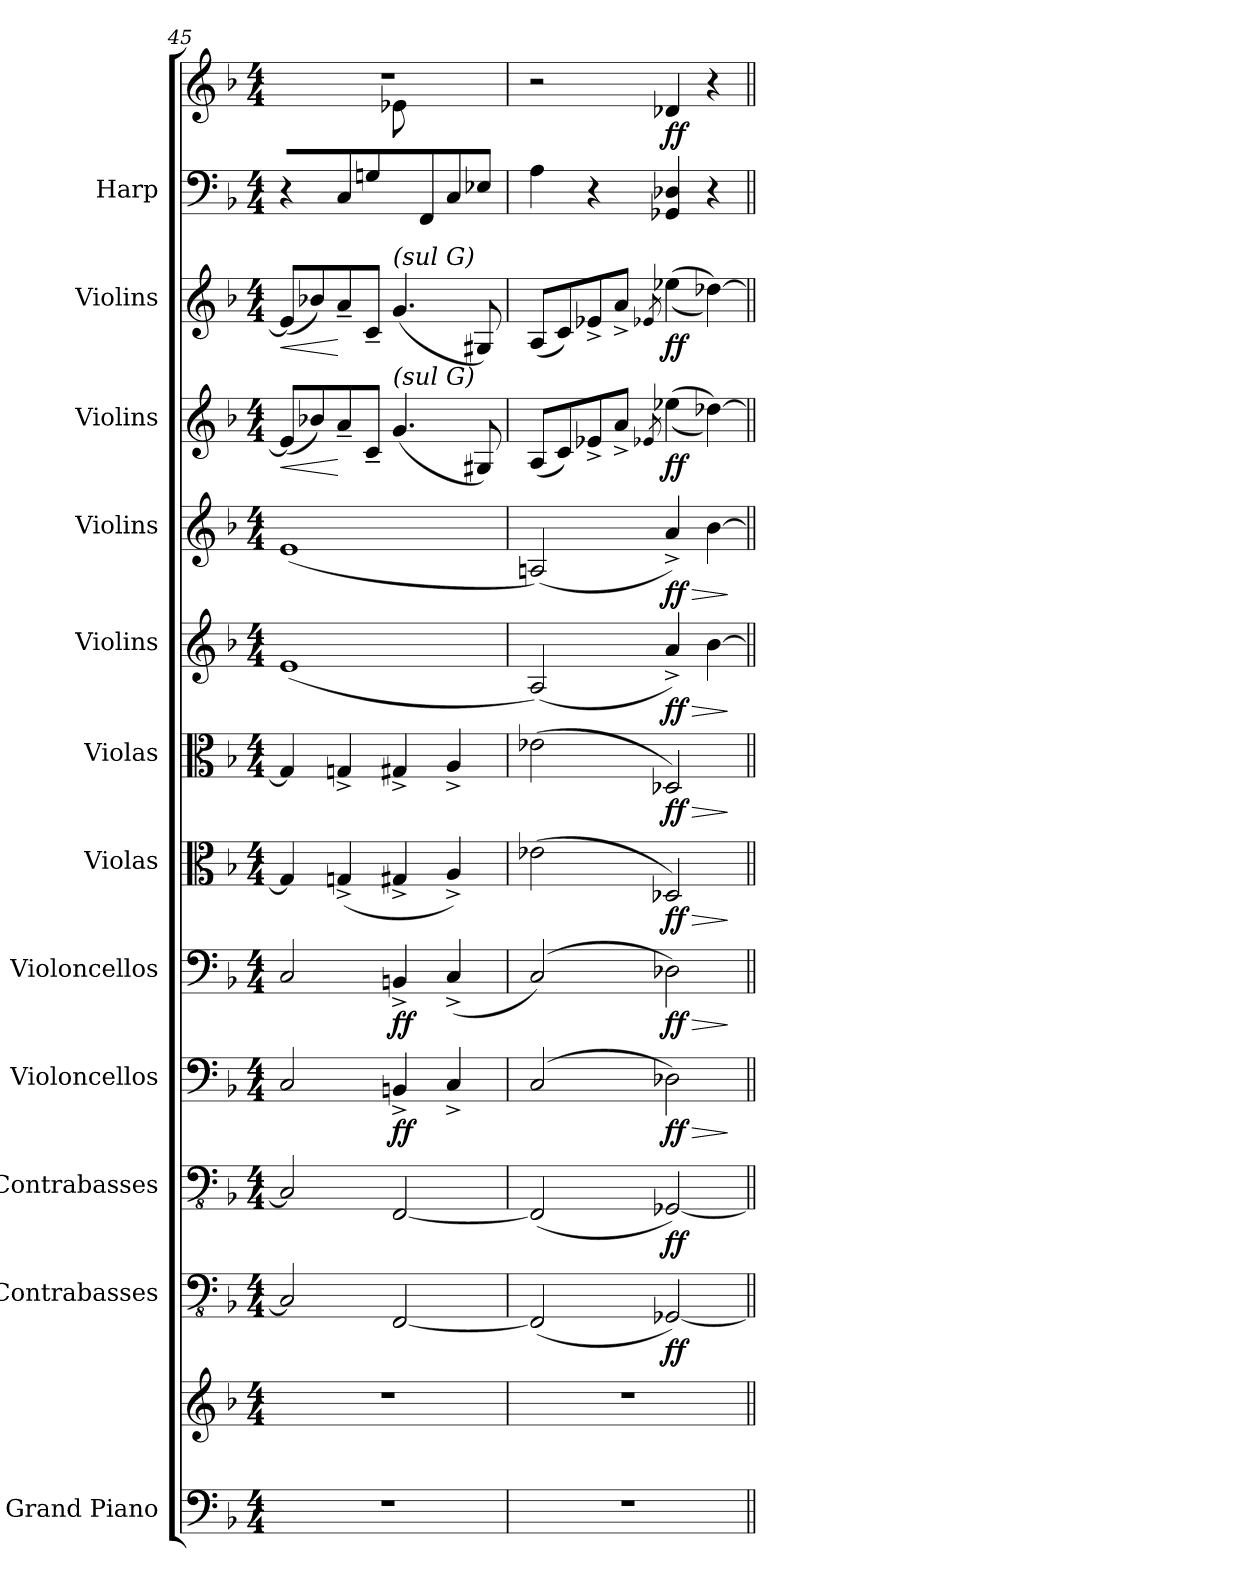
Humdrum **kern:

**kern	**kern	**kern	**dynam	**kern	**dynam	**kern	**dynam	**kern	**dynam	**kern	**dynam	**kern	**dynam	**kern	**dynam	**kern	**dynam	**kern	**dynam	**kern	**dynam	**kern	**kern	**dynam
*part12	*part12	*part11	*part11	*part10	*part10	*part9	*part9	*part8	*part8	*part7	*part7	*part6	*part6	*part5	*part5	*part4	*part4	*part3	*part3	*part2	*part2	*part1	*part1	*part1
*staff14	*staff13	*staff12	*staff12	*staff11	*staff11	*staff10	*staff10	*staff9	*staff9	*staff8	*staff8	*staff7	*staff7	*staff6	*staff6	*staff5	*staff5	*staff4	*staff4	*staff3	*staff3	*staff2	*staff1	*staff1/2
*I"Grand Piano	*	*I"Contrabasses	*	*I"Contrabasses	*	*I"Violoncellos	*	*I"Violoncellos	*	*I"Violas	*	*I"Violas	*	*I"Violins	*	*I"Violins	*	*I"Violins	*	*I"Violins	*	*I"Harp	*	*
*I'Pno.	*	*I'Cbs.	*	*I'Cbs.	*	*I'Vcs.	*	*I'Vcs.	*	*I'Vlas.	*	*I'Vlas.	*	*I'Vlns.	*	*I'Vlns.	*	*I'Vlns.	*	*I'Vlns.	*	*I'Hrp.	*	*
*clefF4	*clefG2	*clefFv4	*	*clefFv4	*	*clefF4	*	*clefF4	*	*clefC3	*	*clefC3	*	*clefG2	*	*clefG2	*	*clefG2	*	*clefG2	*	*clefF4	*clefG2	*
*k[b-]	*k[b-]	*k[b-]	*	*k[b-]	*	*k[b-]	*	*k[b-]	*	*k[b-]	*	*k[b-]	*	*k[b-]	*	*k[b-]	*	*k[b-]	*	*k[b-]	*	*k[b-]	*k[b-]	*
*M4/4	*M4/4	*M4/4	*	*M4/4	*	*M4/4	*	*M4/4	*	*M4/4	*	*M4/4	*	*M4/4	*	*M4/4	*	*M4/4	*	*M4/4	*	*M4/4	*M4/4	*
=45	=45	=45	=45	=45	=45	=45	=45	=45	=45	=45	=45	=45	=45	=45	=45	=45	=45	=45	=45	=45	=45	=45	=45	=45
!	!	!	!	!	!	!	!	!	!	!	!	!	!	!	!	!	!	!	!LO:HP:b	!	!LO:HP:b	!	!	!
*	*	*	*	*	*	*	*	*	*	*	*	*	*	*	*	*	*	*	*	*	*	*	*^	*
1r	1r	2CC/]	.	2CC/]	.	2C/	.	2C/	.	4G-/]	.	4G-/]	.	(1e	.	(1e	.	(8e-/L]	<	(8e-/L]	<	4r	1r	2ryy	.
.	.	.	.	.	.	.	.	.	.	.	.	.	.	.	.	.	.	8b-X/)	.	8b-X/)	.	.	.	.	.
.	.	.	.	.	.	.	.	.	.	(4Gn^/	.	4Gn^/	.	.	.	.	.	8a~/	[	8a~/	[	8C\L	.	.	.
.	.	.	.	.	.	.	.	.	.	.	.	.	.	.	.	.	.	8c~/J	.	8c~/J	.	8Gn\J	.	.	.
!	!	!	!	!	!	!	!	!	!	!	!	!	!	!	!	!	!	!	!	!LO:TX:a:i:t=(sul G)	!	!	!	!	!
!	!	!	!	!	!	!	!	!	!	!	!	!	!	!	!	!	!	!LO:TX:a:i:t=(sul G)	!	!	!	!	!	!	!
!	!	!	!	!	!	!	!LO:DY:b	!	!LO:DY:b	!	!	!	!	!	!	!	!	!	!	!	!	!	!	!	!
.	.	[2FFF/	.	[2FFF/	.	4BBn^/	ff	4BBn^/	ff	4G#X^/	.	4G#X^/	.	.	.	.	.	(4.g/	.	(4.g/	.	8ryy	.	8e-X\L	.
.	.	.	.	.	.	.	.	.	.	.	.	.	.	.	.	.	.	.	.	.	.	8FF/	.	4.ryy	.
.	.	.	.	.	.	4C^/	.	(4C^/	.	4A^/)	.	4A^/	.	.	.	.	.	.	.	.	.	8C/	.	.	.
.	.	.	.	.	.	.	.	.	.	.	.	.	.	.	.	.	.	8G#X/)	.	8G#X/)	.	8E-X/J	.	.	.
*	*	*	*	*	*	*	*	*	*	*	*	*	*	*	*	*	*	*	*	*	*	*	*v	*v	*
=46	=46	=46	=46	=46	=46	=46	=46	=46	=46	=46	=46	=46	=46	=46	=46	=46	=46	=46	=46	=46	=46	=46	=46	=46
1r	1r	(2FFF/]	.	(2FFF/]	.	(2C/	.	(2C/)	.	(2e-X\	.	(2e-X\	.	(2A/)	.	(2An/)	.	(8A/L	.	(8A/L	.	4A\	2r	.
.	.	.	.	.	.	.	.	.	.	.	.	.	.	.	.	.	.	8c/)	.	8c/)	.	.	.	.
.	.	.	.	.	.	.	.	.	.	.	.	.	.	.	.	.	.	8e-X^/	.	8e-X^/	.	4r	.	.
.	.	.	.	.	.	.	.	.	.	.	.	.	.	.	.	.	.	8a^/J	.	8a^/J	.	.	.	.
.	.	.	.	.	.	.	.	.	.	.	.	.	.	.	.	.	.	8qe-X/	.	8qe-X/	.	.	.	.
!	!	!	!LO:DY:b	!	!LO:DY:b	!	!LO:HP:b	!	!LO:HP:b	!	!LO:HP:b	!	!LO:HP:b	!	!LO:HP:b	!	!LO:HP:b	!	!	!	!	!	!	!
!	!	!	!	!	!	!	!LO:DY:n=1:b	!	!LO:DY:n=1:b	!	!LO:DY:n=1:b	!	!LO:DY:n=1:b	!	!LO:DY:n=1:b	!	!LO:DY:n=1:b	!	!LO:DY:b	!	!LO:DY:b	!	!	!LO:DY:b
.	.	[2GGG-X/)	ff	[2GGG-X/)	ff	2D-X\)	> ff	2D-X\)	> ff	2D-X/)	> ff	2D-X/)	> ff	4a^/)	> ff	4a^/)	> ff	((4ee-X\	ff	((4ee-X\	ff	4GG-X/ 4D-X/	4d-X/	ff
.	.	.	.	.	.	.	.	.	.	.	.	.	.	[4b-\	.	[4b-\	.	[4dd-X\))	.	[4dd-X\))	.	4r	4r	.
.	.	.	.	.	.	.	]	.	]	.	]	.	]	.	]	.	]	.	.	.	.	.	.	.
=||	=||	=||	=||	=||	=||	=||	=||	=||	=||	=||	=||	=||	=||	=||	=||	=||	=||	=||	=||	=||	=||	=||	=||	=||
*-	*-	*-	*-	*-	*-	*-	*-	*-	*-	*-	*-	*-	*-	*-	*-	*-	*-	*-	*-	*-	*-	*-	*-	*-
